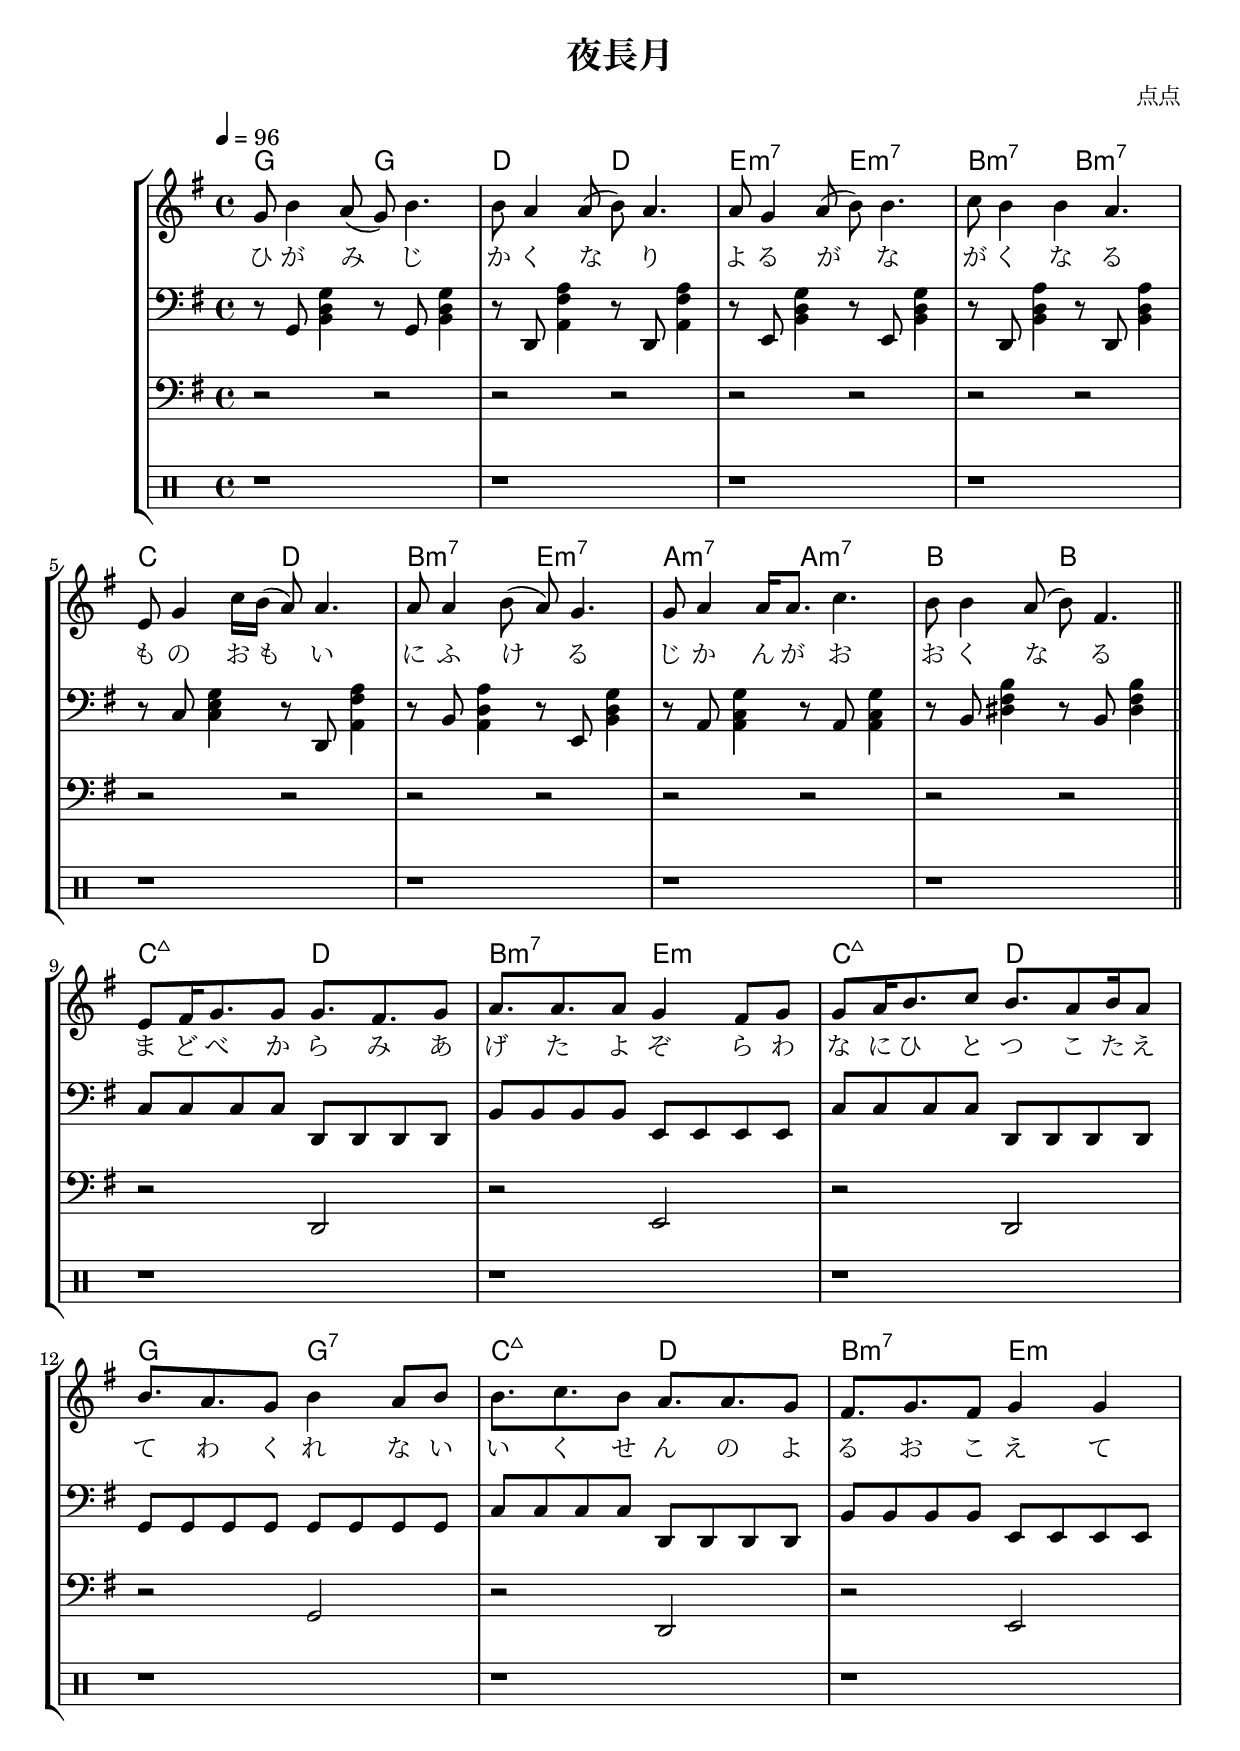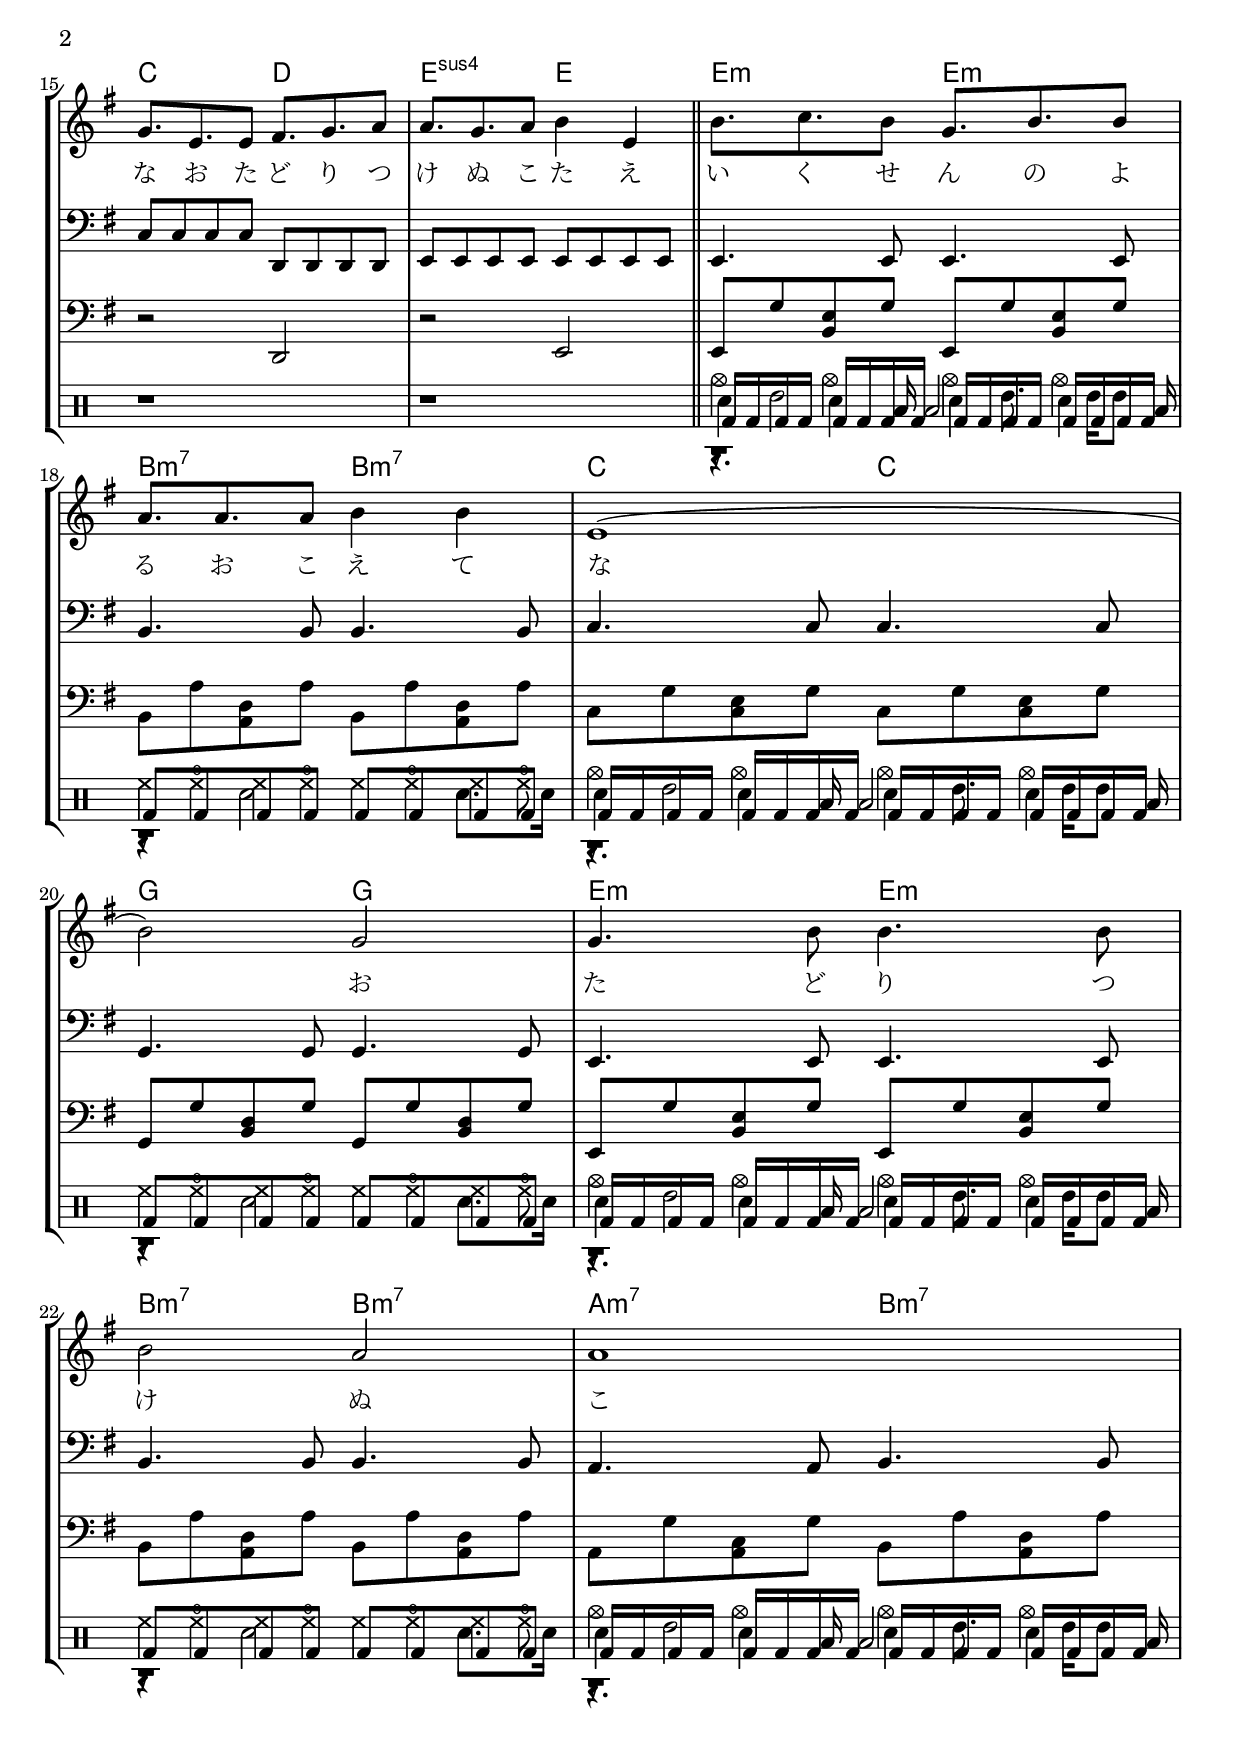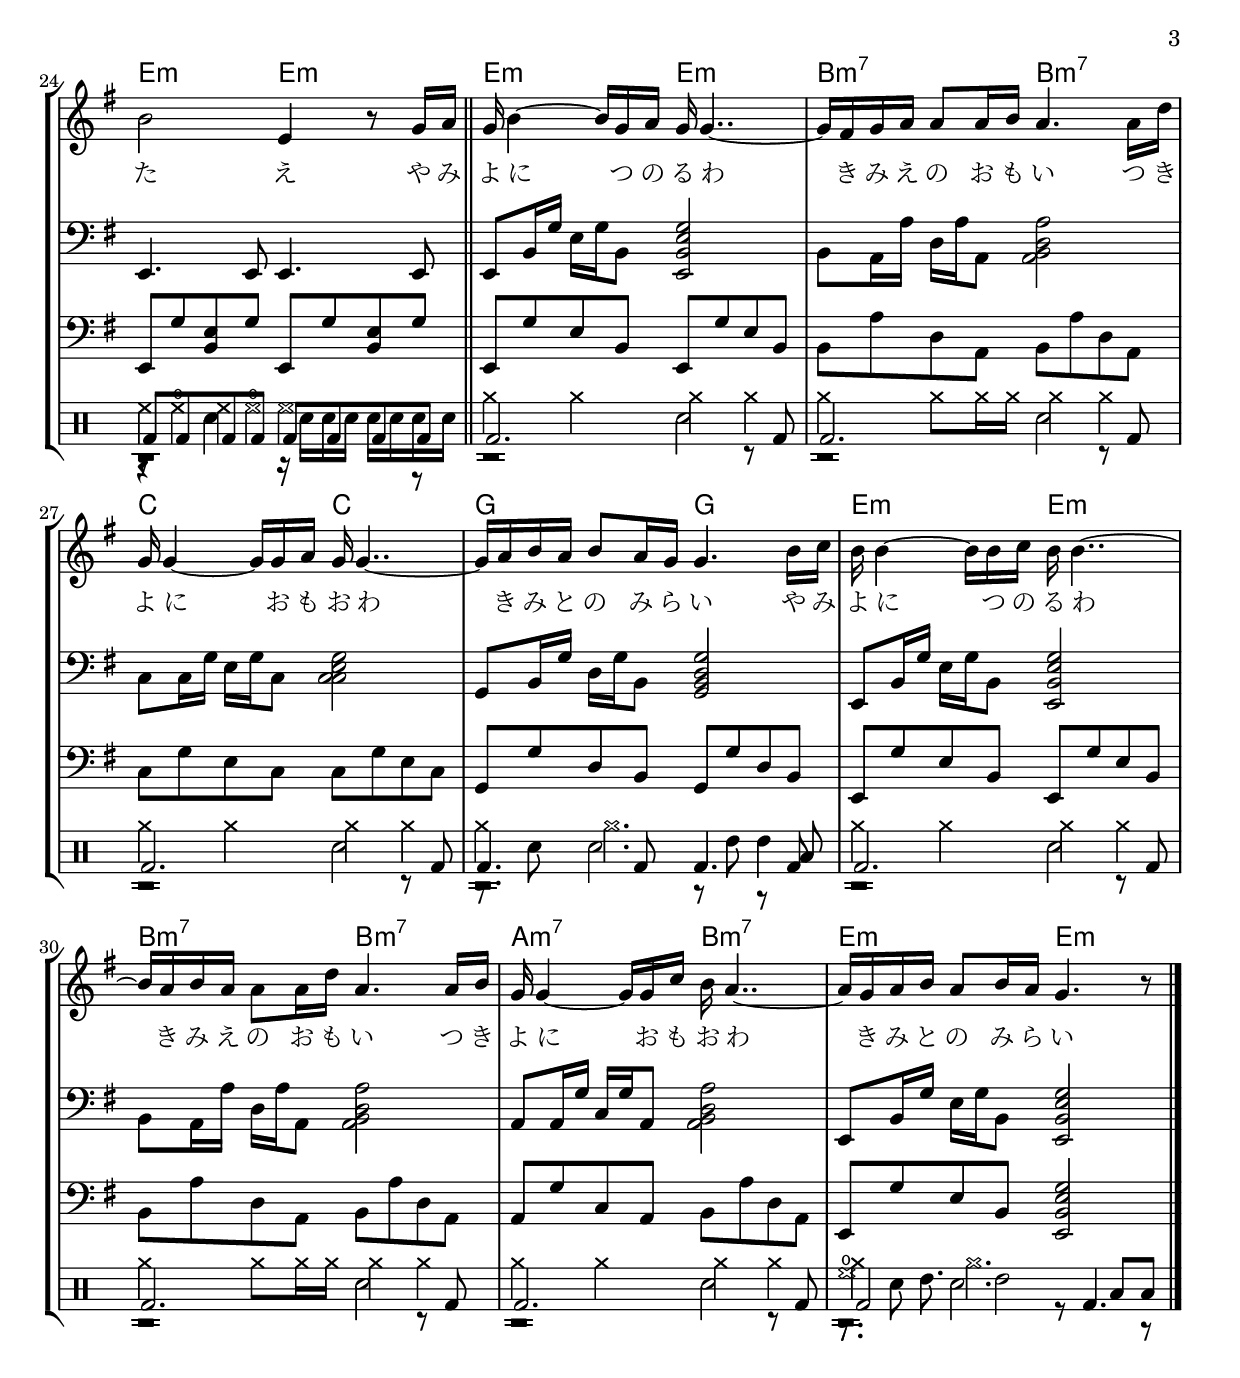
\version "2.12.1"

\header {
	title = \markup {夜長月}
	composer = \markup \center-column {点点}
}

harmony = \chordmode {
	g2 g d d e:min7 e:min7 b:min7 b:min7 c d b:min7 e:min7 a:min7 a:min7 b b 

	c:maj7 d b:min7 e:m c:maj7 d g g:7 c:maj7 d b:min7 e:m c d e:sus4 e 

	e:m e:m b:min7 b:min7 c c g g e:m e:m b:min7 b:min7 a:min7 b:min7 e:m e:m 

	e:m e:m b:min7 b:min7 c c g g e:m e:m b:min7 b:min7 a:min7 b:min7 e:m e:m 
}

melody = {
	\set Staff.midiInstrument = #"fss0.31"
		\key g \major
	\tempo 4 = 96
 g'8  b'4  a'8  (g'8)  b'4. 
	b'8  a'4  a'8  (b'8)  a'4. 
	a'8  g'4  a'8  (b'8)  b'4. 
	c''8  b'4  b'4  a'4. 
	e'8  g'4  c''16  b'16  (a'8)  a'4. 
	a'8  a'4  b'8  (a'8)  g'4. 
	g'8  a'4  a'16  a'8.  c''4. 
	b'8  b'4  a'8  (b'8)  fis'4.
	\set Staff.midiInstrument = #"fss0.31"
	 e'8  fis'16  g'8.  g'8  g'8.  fis'8.  g'8 
	a'8.  a'8.  a'8  g'4  fis'8  g'8 
	g'8  a'16  b'8.  c''8  b'8.  a'8  b'16  a'8 
	b'8.  a'8.  g'8  b'4  a'8  b'8 
	b'8.  c''8.  b'8  a'8.  a'8.  g'8 
	fis'8.  g'8.  fis'8  g'4  g'4 
	g'8.  e'8.  e'8  fis'8.  g'8.  a'8 
	a'8.  g'8.  a'8  b'4  e'4
	\set Staff.midiInstrument = #"Alto Sax"
	 b'8.  c''8.  b'8  g'8.  b'8.  b'8 
	a'8.  a'8.  a'8  b'4  b'4 
	e'1 
	(b'2)  g'2 
	g'4.  b'8  b'4.  b'8 
	b'2  a'2 
	a'1 
	b'2  e'4  	r8 	\set Staff.midiInstrument = #"fss0.31"
	g'16  a'16 
	g'16  b'4~b'16  g'16  a'16  g'16  g'4..~ 
	g'16  fis'16  g'16  a'16  a'8  a'16  b'16  a'4.  a'16  d''16 
	g'16  g'4~g'16  g'16  a'16  g'16  g'4..~ 
	g'16  a'16  b'16  a'16  b'8  a'16  g'16  g'4.  b'16  c''16 
	b'16  b'4~b'16  b'16  c''16  b'16  b'4..~ 
	b'16  a'16  b'16  a'16  a'8  a'16  d''16  a'4.  a'16  b'16 
	g'16  g'4~g'16  g'16  c''16  b'16  a'4..~ 
	a'16  g'16  a'16  b'16  a'8  b'16  a'16  g'4.  	r8 	\bar "|."
}

words = \lyricmode {
	ひ  が  み  じ  か  く  な  り  よ  る  が  な  が  く  な  る  も  の  お  も  い  に  ふ  け  る  じ  か  ん  が  お  お  く  な  る  
	ま  ど  べ  か  ら  み  あ  げ  た  よ  ぞ  ら  わ  な  に  ひ  と  つ  こ  た  え  て  わ  く  れ  な  い  い  く  せ  ん  の  よ  る  お  こ  え  て  な  お  た  ど  り  つ  け  ぬ  こ  た  え  
	い  く  せ  ん  の  よ  る  お  こ  え  て  な  お  た  ど  り  つ  け  ぬ  こ  た  え  
	や  み  よ  に  つ  の  る  わ  き  み  え  の  お  も  い  つ  き  よ  に  お  も  お  わ  き  み  と  の  み  ら  い  や  み  よ  に  つ  の  る  わ  き  み  え  の  お  も  い  つ  き  よ  に  お  も  お  わ  き  み  と  の  み  ら  い  
}

tempochange = {
	\tempo 4 = 96
	r1 | r1 | r1 | r1 | r1 | r1 | r1 | r1 \bar "||"
	\tempo 4 = 96
	r1 | r1 | r1 | r1 | r1 | r1 | r1 | r1 \bar "||"
	\tempo 4 = 96
	r1 | r1 | r1 | r1 | r1 | r1 | r1 | r1 \bar "||"
	\tempo 4 = 96
	r1 | r1 | r1 | r1 | r1 | r1 | r1 | r1 \bar "|."
}

mainacc = {
	\clef bass
	\set Staff.midiInstrument = #"Acoustic grand"
	\key g \major
	\tempo 4 = 96
	r8 g, <b, d g>4
	r8 g, <b, d g>4
	r8 d, <a, fis a>4
	r8 d, <a, fis a>4
	r8 e, <b, d g>4
	r8 e, <b, d g>4
	r8 d, <b, d a>4
	r8 d, <b, d a>4
	r8 c <c e g>4
	r8 d, <a, fis a>4
	r8 b, <a, d a>4
	r8 e, <b, d g>4
	r8 a, <a, c g>4
	r8 a, <a, c g>4
	r8 b, <dis fis b>4
	r8 b, <dis fis b>4
	\bar "||"

	\set Staff.midiInstrument = #"Acoustic grand"
	c8 c8 c8 c8
	d,8 d,8 d,8 d,8
	b,8 b,8 b,8 b,8
	e,8 e,8 e,8 e,8
	c8 c8 c8 c8
	d,8 d,8 d,8 d,8
	g,8 g,8 g,8 g,8
	g,8 g,8 g,8 g,8
	c8 c8 c8 c8
	d,8 d,8 d,8 d,8
	b,8 b,8 b,8 b,8
	e,8 e,8 e,8 e,8
	c8 c8 c8 c8
	d,8 d,8 d,8 d,8
	e,8 e,8 e,8 e,8
	e,8 e,8 e,8 e,8
	\bar "||"

	\set Staff.midiInstrument = #"Distorted Guitar"
	e,4.e,8
	e,4.e,8
	b,4.b,8
	b,4.b,8
	c4.c8
	c4.c8
	g,4.g,8
	g,4.g,8
	e,4.e,8
	e,4.e,8
	b,4.b,8
	b,4.b,8
	a,4.a,8
	b,4.b,8
	e,4.e,8
	e,4.e,8
	\bar "||"

	\set Staff.midiInstrument = #"Distorted Guitar"
	e,8 b,16 g e g b,8
	<e, b, e g>2
	b,8 a,16 a d a a,8
	<b, a, d a>2
	c8 c16 g e g c8
	<c c e g>2
	g,8 b,16 g d g b,8
	<g, b, d g>2
	e,8 b,16 g e g b,8
	<e, b, e g>2
	b,8 a,16 a d a a,8
	<b, a, d a>2
	a,8 a,16 g c g a,8
	<b, a, d a>2
	e,8 b,16 g e g b,8
	<e, b, e g>2
	\bar "|."
}

subacc = {
	\clef bass
	\set Staff.midiInstrument = #"Acoustic grand"
	\key g \major
	\tempo 4 = 96
	r2
	r2
	r2
	r2
	r2
	r2
	r2
	r2
	r2
	r2
	r2
	r2
	r2
	r2
	r2
	r2
	\bar "||"

	\set Staff.midiInstrument = #"Tuba"
	r2
	d,2
	r2
	e,2
	r2
	d,2
	r2
	g,2
	r2
	d,2
	r2
	e,2
	r2
	d,2
	r2
	e,2
	\bar "||"

	\set Staff.midiInstrument = #"Electric Bass (pick)"
	e,8 g <b, e> g
	e,8 g <b, e> g
	b,8 a <a, d> a
	b,8 a <a, d> a
	c8 g <c e> g
	c8 g <c e> g
	g,8 g <b, d> g
	g,8 g <b, d> g
	e,8 g <b, e> g
	e,8 g <b, e> g
	b,8 a <a, d> a
	b,8 a <a, d> a
	a,8 g <a, c> g
	b,8 a <a, d> a
	e,8 g <b, e> g
	e,8 g <b, e> g
	\bar "||"

	\set Staff.midiInstrument = #"Acoustic Bass"
	e,8 g e b,
	e,8 g e b,
	b,8 a d a,
	b,8 a d a,
	c8 g e c
	c8 g e c
	g,8 g d b,
	g,8 g d b,
	e,8 g e b,
	e,8 g e b,
	b,8 a d a,
	b,8 a d a,
	a,8 g c a,
	b,8 a d a,
	e,8 g e b,
	<e, b, e g>2
	\bar "|."
}

percA = {
	\drummode {
	r1 |r1 |r1 |r1 |r1 |r1 |r1 |r1 \bar "||"
	r1 |r1 |r1 |r1 |r1 |r1 |r1 |r1 \bar "||"
	r1  |hh4 hh4 hh4 hh4  |r1  |hh4 hh4 hh4 hh4  |r1  |hh4 hh4 hh4 hh4  |r1  |hh4 hh4 hh2  \bar "||"
	cymr4 cymr4 cymr4 cymr4  |cymr4 cymr8 cymr16 cymr16 cymr4 cymr4  |cymr4 cymr4 cymr4 cymr4  |cymr4 cymr2.  |cymr4 cymr4 cymr4 cymr4  |cymr4 cymr8 cymr16 cymr16 cymr4 cymr4  |cymr4 cymr4 cymr4 cymr4  |cymr4 cymr2.  \bar "|."
	}
}

percB = {
	\drummode {
	r1 |r1 |r1 |r1 |r1 |r1 |r1 |r1 \bar "||"
	r1 |r1 |r1 |r1 |r1 |r1 |r1 |r1 \bar "||"
	sn4 sn4 sn4 sn4  |r4 sn2 sn8. sn16  |sn4 sn4 sn4 sn4  |r4 sn2 sn8. sn16  |sn4 sn4 sn4 sn4  |r4 sn2 sn8. sn16  |sn4 sn4 sn4 sn4  |r4 sn4 r16 sn16 sn16 sn16 sn16 sn16 sn16 sn16  \bar "||"
	r2 sn2  |r2 sn2  |r2 sn2  |r8 sn8 sn2.  |r2 sn2  |r2 sn2  |r2 sn2  |r8 sn8 sn2.  \bar "|."
	}
}

percC = {
	\drummode {
	r1 |r1 |r1 |r1 |r1 |r1 |r1 |r1 \bar "||"
	r1 |r1 |r1 |r1 |r1 |r1 |r1 |r1 \bar "||"
	bd16 bd16 bd16 bd16 bd16 bd16 bd16 bd16 bd16 bd16 bd16 bd16 bd16 bd16 bd16 bd16  |bd8 bd8 bd8 bd8 bd8 bd8 bd8 bd8  |bd16 bd16 bd16 bd16 bd16 bd16 bd16 bd16 bd16 bd16 bd16 bd16 bd16 bd16 bd16 bd16  |bd8 bd8 bd8 bd8 bd8 bd8 bd8 bd8  |bd16 bd16 bd16 bd16 bd16 bd16 bd16 bd16 bd16 bd16 bd16 bd16 bd16 bd16 bd16 bd16  |bd8 bd8 bd8 bd8 bd8 bd8 bd8 bd8  |bd16 bd16 bd16 bd16 bd16 bd16 bd16 bd16 bd16 bd16 bd16 bd16 bd16 bd16 bd16 bd16  |bd8 bd8 bd8 bd8 bd8 bd8 bd8 bd8  \bar "||"
	bd2. r8 bd8  |bd2. r8 bd8  |bd2. r8 bd8  |bd4. bd8 bd4. bd8  |bd2. r8 bd8  |bd2. r8 bd8  |bd2. r8 bd8  |bd2 r8 bd4.  \bar "|."
	}
}

percD = {
	\drummode {
	r1 |r1 |r1 |r1 |r1 |r1 |r1 |r1 \bar "||"
	r1 |r1 |r1 |r1 |r1 |r1 |r1 |r1 \bar "||"
	r1  |r8 hho4 hho4 hho4 hho8  |r1  |r8 hho4 hho4 hho4 hho8  |r1  |r8 hho4 hho4 hho4 hho8  |r1  |r8 hho4 hho2 r8  \bar "||"
	r1 |r1 |r1 |r2 r8 tommh8 tommh4  |r1 |r1 |r1 |r8. tommh8. tommh2 r8  \bar "|."
	}
}

percE = {
	\drummode {
	r1 |r1 |r1 |r1 |r1 |r1 |r1 |r1 \bar "||"
	r1 |r1 |r1 |r1 |r1 |r1 |r1 |r1 \bar "||"
	cymc4 cymc4 cymc4 cymc4  |r1 |cymc4 cymc4 cymc4 cymc4  |r1 |cymc4 cymc4 cymc4 cymc4  |r1 |cymc4 cymc4 cymc4 cymc4  |r1 \bar "||"
	r1 |r1 |r1 |r2. r8 toml8  |r1 |r1 |r1 |r2. toml8 toml8  \bar "|."
	}
}

percF = {
	\drummode {
	r1 | r1 | r1 | r1 | r1 | r1 | r1 | r1 \bar "||"
	r1 | r1 | r1 | r1 | r1 | r1 | r1 | r1 \bar "||"
	r8 tommh2 tommh8. tommh16 tommh8  |r1 |r8 tommh2 tommh8. tommh16 tommh8  |r1 |r8 tommh2 tommh8. tommh16 tommh8  |r1 |r8 tommh2 tommh8. tommh16 tommh8  |r1 \bar "||"
	r1 |r1 |r1 |r1 |r1 |r1 |r1 |hho1  \bar "|."
	}
}

percG = {
	\drummode {
	r1 | r1 | r1 | r1 | r1 | r1 | r1 | r1 \bar "||"
	r1 | r1 | r1 | r1 | r1 | r1 | r1 | r1 \bar "||"
	r4. toml16 toml2 toml16  |r1 |r4. toml16 toml2 toml16  |r1 |r4. toml16 toml2 toml16  |r1 |r4. toml16 toml2 toml16  |r1 \bar "||"
	r1 | r1 | r1 | r1 | r1 | r1 | r1 | r1 \bar "|."
	}
}

\score {
	<<
		\new StaffGroup <<
			\new ChordNames {\harmony}
			\new Voice = "melody" {\melody}
			\new Lyrics \lyricsto "melody" \words
			\new Staff = "mainacc" {\mainacc}
			\new Staff = "subacc" {\subacc}
			\new DrumStaff <<
				\new DrumVoice {\percA}
				\new DrumVoice {\percB}
				\new DrumVoice {\percC}
				\new DrumVoice {\percD}
				\new DrumVoice {\percE}
				\new DrumVoice {\percF}
				\new DrumVoice {\percG}
			>>
		>>
	>>
	\layout { }
}
